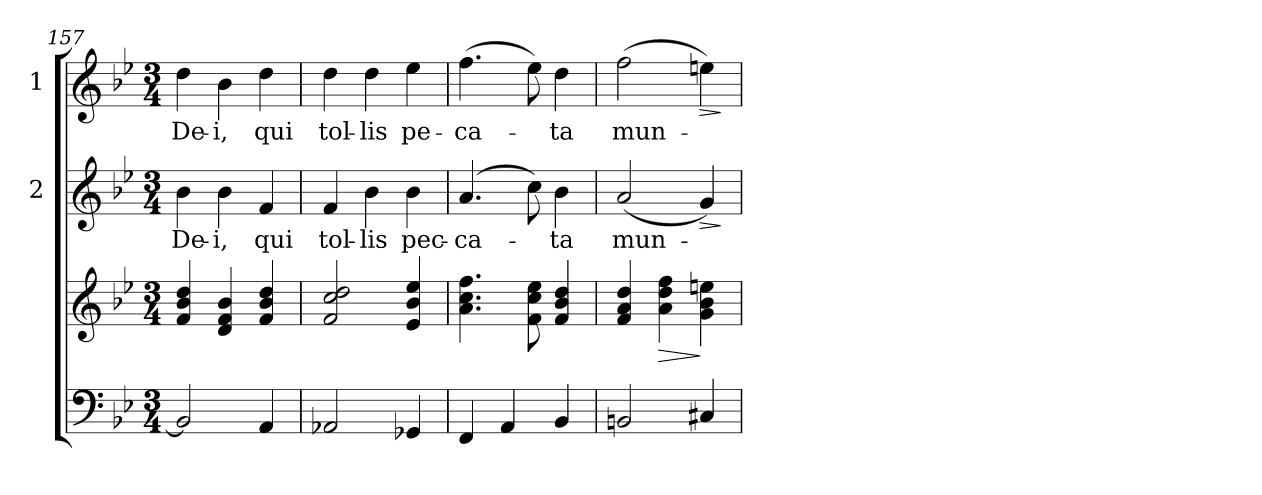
**kern	**kern	**dynam	**kern	**text	**dynam	**kern	**text	**dynam
*part3	*part3	*part3	*part2	*part2	*part2	*part1	*part1	*part1
*staff4	*staff3	*staff3/4	*staff2	*staff2	*staff2	*staff1	*staff1	*staff1
*	*	*	*I"2	*	*	*I"1	*	*
*clefF4	*clefG2	*	*clefG2	*	*	*clefG2	*	*
*	*	*	*ITrd7c12	*	*	*ITrd7c12	*	*
*k[b-e-]	*k[b-e-]	*	*k[b-e-]	*	*	*k[b-e-]	*	*
*B-:	*B-:	*	*B-:	*	*	*B-:	*	*
*M3/4	*M3/4	*	*M3/4	*	*	*M3/4	*	*
=157	=157	=157	=157	=157	=157	=157	=157	=157
!	!	!	!	!LO:LY:b	!	!	!LO:LY:b	!
2BB-/]	4f/ 4b-/ 4dd/	.	4B-\	De-	.	4d\	De-	.
!	!	!	!	!LO:LY:b	!	!	!LO:LY:b	!
.	4d/ 4f/ 4b-/	.	4B-\	-i,	.	4B-\	-i,	.
!	!	!	!	!LO:LY:b	!	!	!LO:LY:b	!
4AA/	4f/ 4b-/ 4dd/	.	4F/	qui	.	4d\	qui	.
=158	=158	=158	=158	=158	=158	=158	=158	=158
!	!	!	!	!LO:LY:b	!	!	!LO:LY:b	!
2AA-X/	2f/ 2cc/ 2dd/	.	4F/	tol-	.	4d\	tol-	.
!	!	!	!	!LO:LY:b	!	!	!LO:LY:b	!
.	.	.	4B-\	-lis	.	4d\	-lis	.
!	!	!	!	!LO:LY:b	!	!	!LO:LY:b	!
4GG-X/	4e-/ 4b-/ 4ee-/	.	4B-\	pec-	.	4e-\	pe-	.
=159	=159	=159	=159	=159	=159	=159	=159	=159
!	!	!	!	!LO:LY:b	!	!	!LO:LY:b	!
4FF/	4.a\ 4.cc\ 4.ff\	.	(4.A/	-ca-	.	(>4.f\	-ca-	.
4AA/	.	.	.	.	.	.	.	.
.	8f\ 8cc\ 8ee-\	.	8c\)	.	.	8e-\)	.	.
!	!	!	!	!LO:LY:b	!	!	!LO:LY:b	!
4BB-/	4f/ 4b-/ 4dd/	.	4B-\	-ta	.	4d\	-ta	.
=160	=160	=160	=160	=160	=160	=160	=160	=160
!	!	!	!	!LO:LY:b	!	!	!LO:LY:b	!
2BBn/	4f/ 4a/ 4dd/	.	(<2A/	mun-	.	(>2f\	mun-	.
!	!	!LO:HP:b	!	!	!	!	!	!
.	4a\ 4dd\ 4ff\	>	.	.	.	.	.	.
!	!	!	!	!	!LO:HP:b	!	!	!LO:HP:b
4C#X/	4g\ 4b-\ 4een\	]	4G/)	.	>	4en\)	.	>
.	.	.	.	.	]	.	.	]
=	=	=	=	=	=	=	=	=
*-	*-	*-	*-	*-	*-	*-	*-	*-
